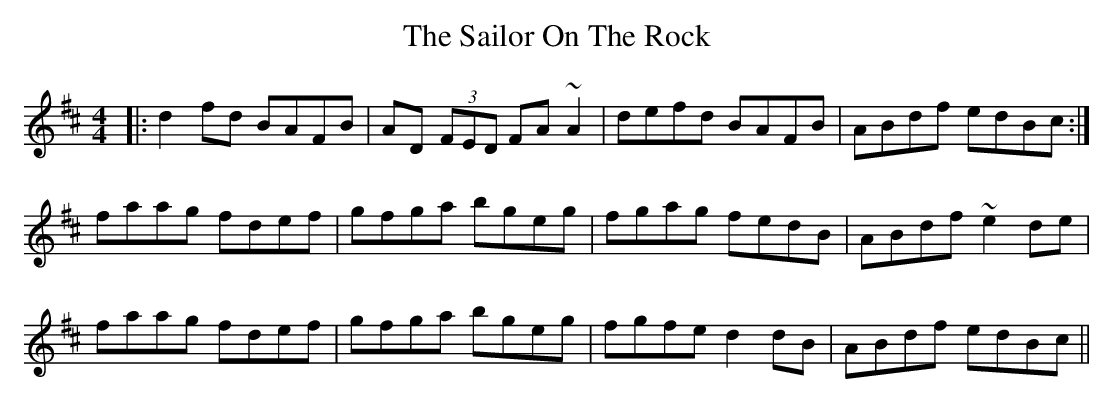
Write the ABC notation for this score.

X:1
T: The Sailor On The Rock
M: 4/4
L: 1/8
K: Dmaj
|:d2fd BAFB|AD (3FED FA~A2|defd BAFB|ABdf edBc:|
faag fdef|gfga bgeg|fgag fedB|ABdf ~e2de|
faag fdef|gfga bgeg|fgfe d2dB|ABdf edBc ||
